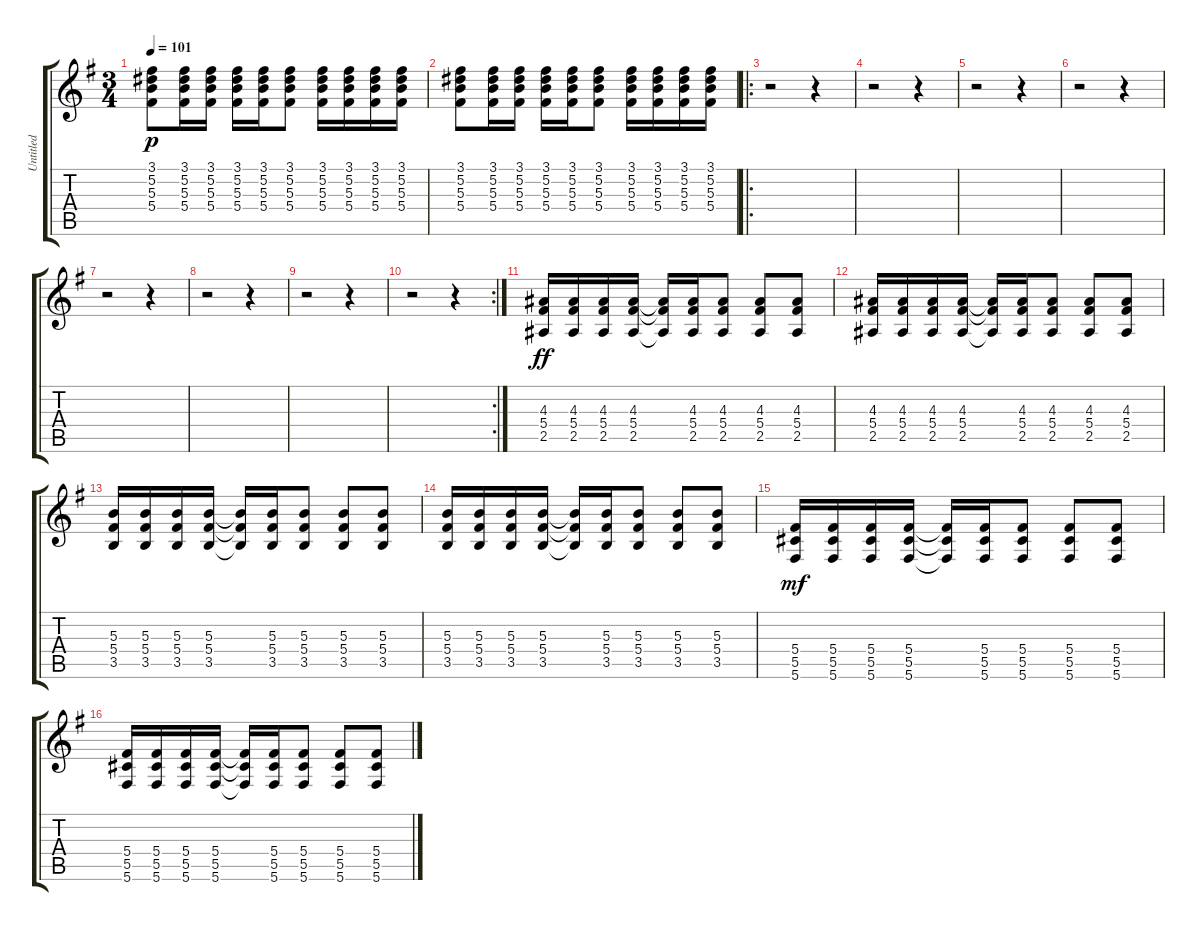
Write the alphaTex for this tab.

\track ("Untitled" "Untitled") {instrument electricguitarjazz}
\staff {score tabs}
\tuning (Eb4 Bb3 Gb3 Db3 Ab2 Db2) {hide}
\ts (3 4)
\tempo 101
\clef g2
\ks g
(3.1 5.2 5.3 5.4).8{dy p} (3.1 5.2 5.3 5.4).16 (3.1 5.2 5.3 5.4).16 (3.1 5.2 5.3 5.4).16 (3.1 5.2 5.3 5.4).16 (3.1 5.2 5.3 5.4).8 (3.1 5.2 5.3 5.4).16 (3.1 5.2 5.3 5.4).16 (3.1 5.2 5.3 5.4).16 (3.1 5.2 5.3 5.4).16 |
(3.1 5.2 5.3 5.4).8 (3.1 5.2 5.3 5.4).16 (3.1 5.2 5.3 5.4).16 (3.1 5.2 5.3 5.4).16 (3.1 5.2 5.3 5.4).16 (3.1 5.2 5.3 5.4).8 (3.1 5.2 5.3 5.4).16 (3.1 5.2 5.3 5.4).16 (3.1 5.2 5.3 5.4).16 (3.1 5.2 5.3 5.4).16 |
\ro
r.2 r.4 |
r.2 r.4 |
r.2 r.4 |
r.2 r.4 |
r.2 r.4 |
r.2 r.4 |
r.2 r.4 |
\rc 2
r.2 r.4 |
(4.3 5.4 2.5).16{dy ff} (4.3 5.4 2.5).16 (4.3 5.4 2.5).16 (4.3 5.4 2.5).16 (4.3{t} 5.4{t} 2.5{t}).16 (4.3 5.4 2.5).16 (4.3 5.4 2.5).8 (4.3 5.4 2.5).8 (4.3 5.4 2.5).8 |
(4.3 5.4 2.5).16 (4.3 5.4 2.5).16 (4.3 5.4 2.5).16 (4.3 5.4 2.5).16 (4.3{t} 5.4{t} 2.5{t}).16 (4.3 5.4 2.5).16 (4.3 5.4 2.5).8 (4.3 5.4 2.5).8 (4.3 5.4 2.5).8 |
(5.3 5.4 3.5).16 (5.3 5.4 3.5).16 (5.3 5.4 3.5).16 (5.3 5.4 3.5).16 (5.3{t} 5.4{t} 3.5{t}).16 (5.3 5.4 3.5).16 (5.3 5.4 3.5).8 (5.3 5.4 3.5).8 (5.3 5.4 3.5).8 |
(5.3 5.4 3.5).16 (5.3 5.4 3.5).16 (5.3 5.4 3.5).16 (5.3 5.4 3.5).16 (5.3{t} 5.4{t} 3.5{t}).16 (5.3 5.4 3.5).16 (5.3 5.4 3.5).8 (5.3 5.4 3.5).8 (5.3 5.4 3.5).8 |
(5.4 5.5 5.6).16{dy mf} (5.4 5.5 5.6).16 (5.4 5.5 5.6).16 (5.4 5.5 5.6).16 (5.4{t} 5.5{t} 5.6{t}).16 (5.4 5.5 5.6).16 (5.4 5.5 5.6).8 (5.4 5.5 5.6).8 (5.4 5.5 5.6).8 |
(5.4 5.5 5.6).16 (5.4 5.5 5.6).16 (5.4 5.5 5.6).16 (5.4 5.5 5.6).16 (5.4{t} 5.5{t} 5.6{t}).16 (5.4 5.5 5.6).16 (5.4 5.5 5.6).8 (5.4 5.5 5.6).8 (5.4 5.5 5.6).8
